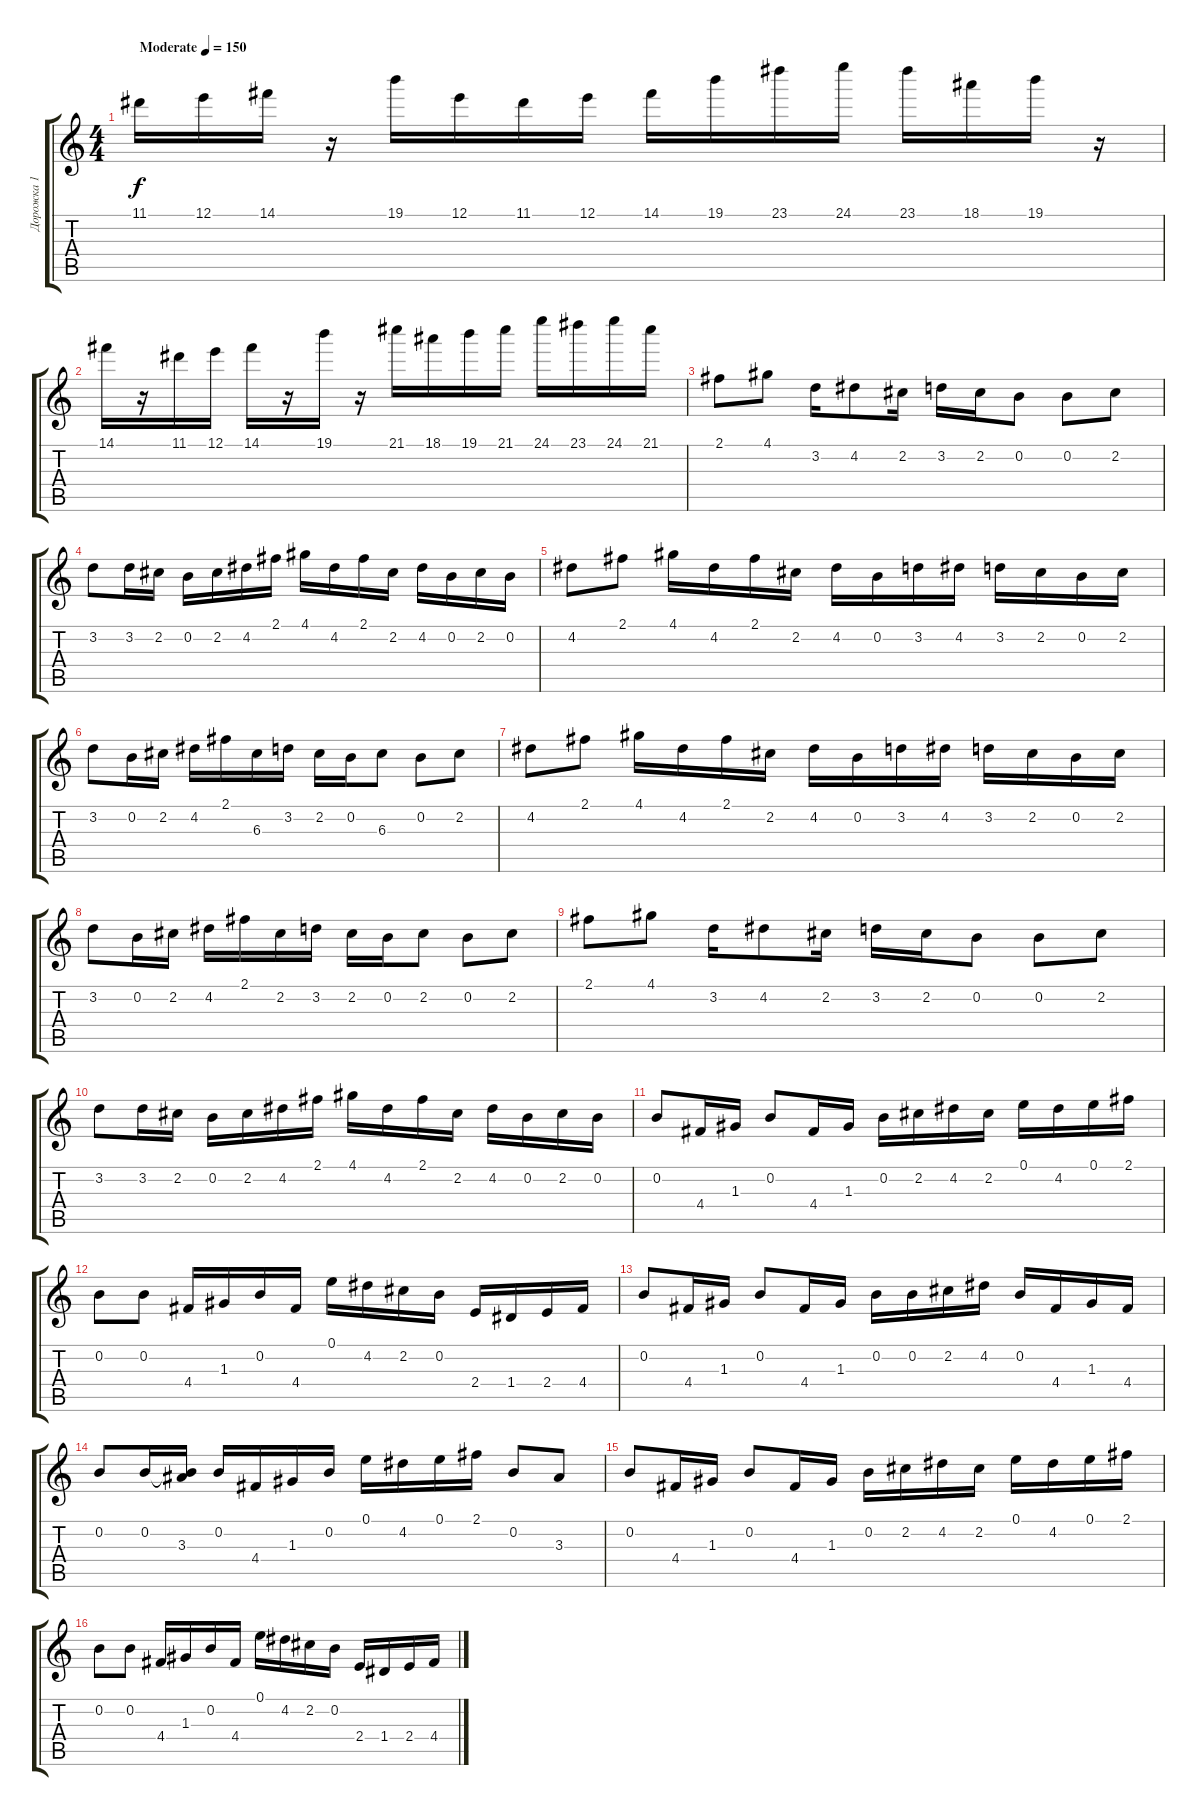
\track ("Дорожка 1" "Дорожка 1") {instrument overdrivenguitar}
\staff {score tabs}
\tuning (E4 B3 G3 D3 A2 E2) {hide}
\ts (4 4)
\tempo (150 "Moderate")
\clef g2
\ks c
11.1.16{dy f instrument overdrivenguitar} 12.1.16 14.1.16 r.16 19.1.16 12.1.16 11.1.16 12.1.16 14.1.16 19.1.16 23.1.16 24.1.16 23.1.16 18.1.16 19.1.16 r.16 |
14.1.16 r.16 11.1.16 12.1.16 14.1.16 r.16 19.1.16 r.16 21.1.16 18.1.16 19.1.16 21.1.16 24.1.16 23.1.16 24.1.16 21.1.16 |
2.1.8 4.1.8 3.2.16 4.2.8 2.2.16 3.2.16 2.2.16 0.2.8 0.2.8 2.2.8 |
3.2.8 3.2.16 2.2.16 0.2.16 2.2.16 4.2.16 2.1.16 4.1.16 4.2.16 2.1.16 2.2.16 4.2.16 0.2.16 2.2.16 0.2.16 |
4.2.8 2.1.8 4.1.16 4.2.16 2.1.16 2.2.16 4.2.16 0.2.16 3.2.16 4.2.16 3.2.16 2.2.16 0.2.16 2.2.16 |
3.2.8 0.2.16 2.2.16 4.2.16 2.1.16 6.3.16 3.2.16 2.2.16 0.2.16 6.3.8 0.2.8 2.2.8 |
4.2.8 2.1.8 4.1.16 4.2.16 2.1.16 2.2.16 4.2.16 0.2.16 3.2.16 4.2.16 3.2.16 2.2.16 0.2.16 2.2.16 |
3.2.8 0.2.16 2.2.16 4.2.16 2.1.16 2.2.16 3.2.16 2.2.16 0.2.16 2.2.8 0.2.8 2.2.8 |
2.1.8 4.1.8 3.2.16 4.2.8 2.2.16 3.2.16 2.2.16 0.2.8 0.2.8 2.2.8 |
3.2.8 3.2.16 2.2.16 0.2.16 2.2.16 4.2.16 2.1.16 4.1.16 4.2.16 2.1.16 2.2.16 4.2.16 0.2.16 2.2.16 0.2.16 |
0.2.8 4.4.16 1.3.16 0.2.8 4.4.16 1.3.16 0.2.16 2.2.16 4.2.16 2.2.16 0.1.16 4.2.16 0.1.16 2.1.16 |
0.2.8 0.2.8 4.4.16 1.3.16 0.2.16 4.4.16 0.1.16 4.2.16 2.2.16 0.2.16 2.4.16 1.4.16 2.4.16 4.4.16 |
0.2.8 4.4.16 1.3.16 0.2.8 4.4.16 1.3.16 0.2.16 0.2.16 2.2.16 4.2.16 0.2.16 4.4.16 1.3.16 4.4.16 |
0.2.8 0.2.16 (0.2{t} 3.3).16 0.2.16 4.4.16 1.3.16 0.2.16 0.1.16 4.2.16 0.1.16 2.1.16 0.2.8 3.3.8 |
0.2.8 4.4.16 1.3.16 0.2.8 4.4.16 1.3.16 0.2.16 2.2.16 4.2.16 2.2.16 0.1.16 4.2.16 0.1.16 2.1.16 |
0.2.8 0.2.8 4.4.16 1.3.16 0.2.16 4.4.16 0.1.16 4.2.16 2.2.16 0.2.16 2.4.16 1.4.16 2.4.16 4.4.16
